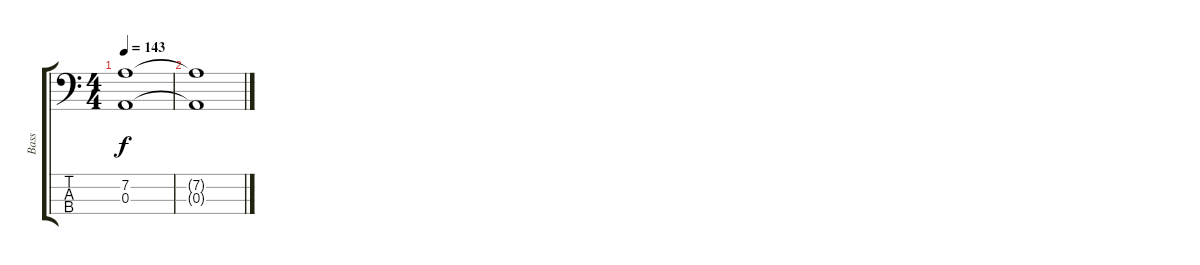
\track ("Bass" "Bass") {instrument electricbassfinger}
\staff {score tabs}
\tuning (G2 D2 A1 E1) {hide}
\ts (4 4)
\tempo 143
\clef f4
\ks c
(7.2 0.3).1{dy f} |
(7.2{t} 0.3{t}).1
